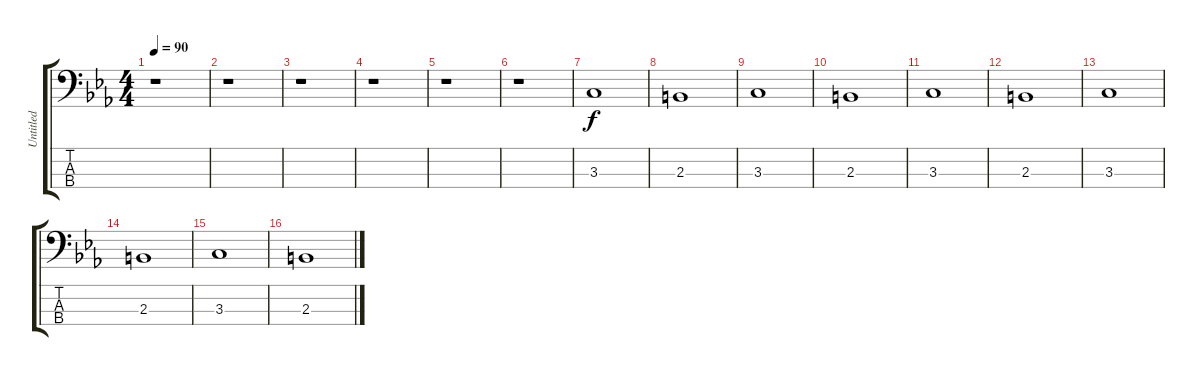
\track ("Untitled" "Untitled") {instrument electricbassfinger}
\staff {score tabs}
\tuning (G2 D2 A1 E1) {hide}
\ts (4 4)
\tempo 90
\clef f4
\ks eb
r.1{dy f} |
r.1 |
r.1 |
r.1 |
r.1 |
r.1 |
3.3.1 |
2.3.1 |
3.3.1 |
2.3.1 |
3.3.1 |
2.3.1 |
3.3.1 |
2.3.1 |
3.3.1 |
2.3.1
